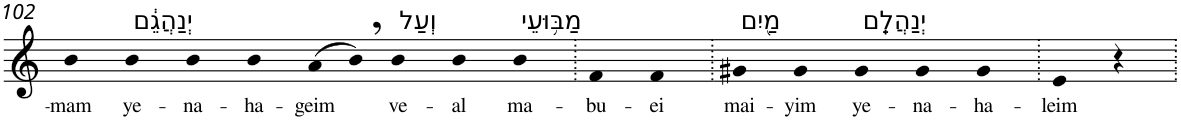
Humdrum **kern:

**kern	**text
*part1	*part1
*staff1	*staff1
*I"Piano	*
*I'Pno	*
!!LO:PB:g=z
*clefG2	*
*k[]	*
=102	=102
!	!LO:LY:b
4b	-mam
!LO:TX:a:t=יְנַהֲגֵ֔ם	!
!	!LO:LY:b
4b	ye-
!	!LO:LY:b
4b	-na-
!	!LO:LY:b
4b	-ha-
!	!LO:LY:b
(8a	-geim
8b,)	.
!LO:TX:a:t=וְעַל	!
!	!LO:LY:b
4b	ve-
!	!LO:LY:b
4b	-al
!LO:TX:a:t=מַבּ֥וּעֵי	!
!	!LO:LY:b
4b	ma-
=103.	=103.
!	!LO:LY:b
4f	-bu-
!	!LO:LY:b
4f	-ei
=104.	=104.
!LO:TX:a:t=מַ֖יִם	!
!	!LO:LY:b
4g#X	mai-
!	!LO:LY:b
4g#	-yim
!LO:TX:a:t=יְנַהֲלֵֽם	!
!	!LO:LY:b
4g#	ye-
!	!LO:LY:b
4g#	-na-
!	!LO:LY:b
4g#	-ha-
=105.	=105.
!	!LO:LY:b
4e	-leim
4r	.
=.	=.
*-	*-
